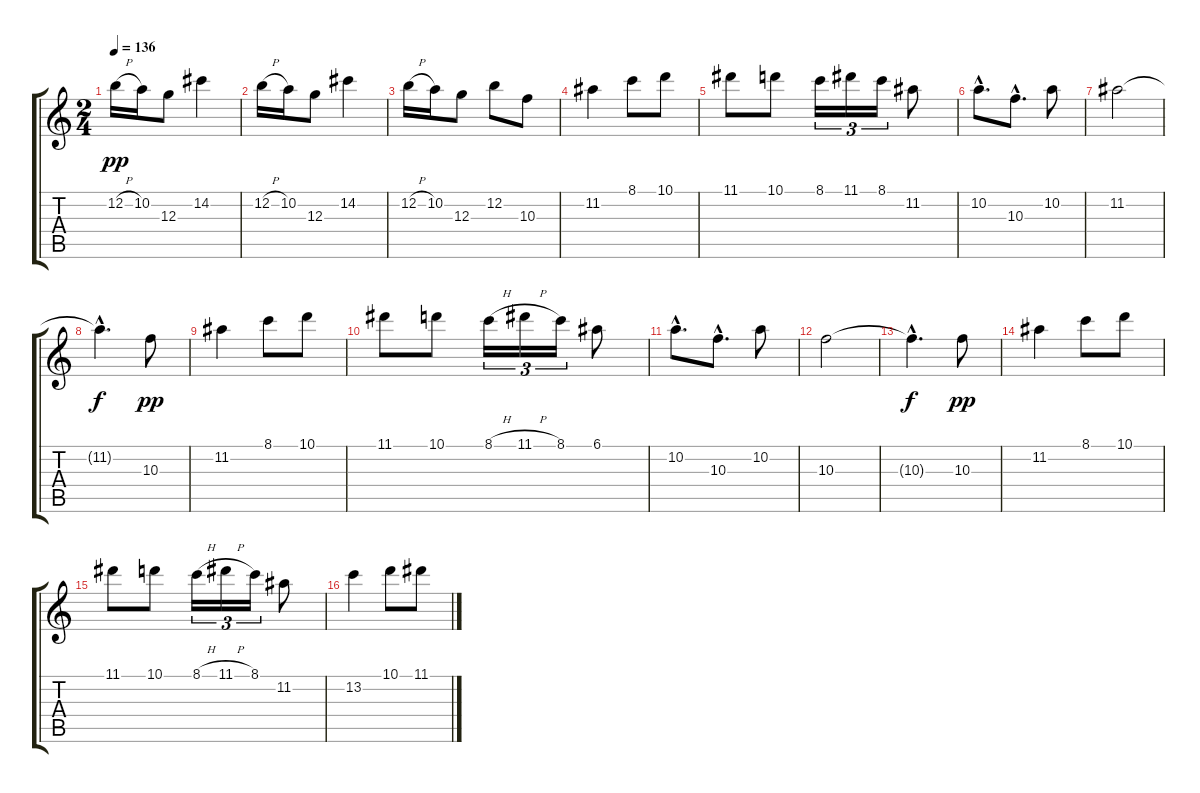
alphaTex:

\track "" {instrument distortionguitar}
\staff {score tabs}
\tuning (E4 B3 G3 D3 A2 E2) {hide}
\ts (2 4)
\tempo 136
\clef g2
\ks c
12.2{h}.16{dy pp} 10.2.16 12.3.8 14.2.4 |
12.2{h}.16 10.2.16 12.3.8 14.2.4 |
12.2{h}.16 10.2.16 12.3.8 12.2.8 10.3.8 |
11.2.4 8.1.8 10.1.8 |
11.1.8 10.1.8 8.1.16{tu (3 2)} 11.1.16{tu (3 2)} 8.1.16{tu (3 2)} 11.2.8 |
10.2{hac}.8{d} 10.3{hac}.8{d} 10.2.8 |
11.2.2 |
11.2{hac t}.4{d dy f} 10.3.8{dy pp} |
11.2.4 8.1.8 10.1.8 |
11.1.8 10.1.8 8.1{h}.16{tu (3 2)} 11.1{h}.16{tu (3 2)} 8.1.16{tu (3 2)} 6.1.8 |
10.2{hac}.8{d} 10.3{hac}.8{d} 10.2.8 |
10.3.2 |
10.3{hac t}.4{d dy f} 10.3.8{dy pp} |
11.2.4 8.1.8 10.1.8 |
11.1.8 10.1.8 8.1{h}.16{tu (3 2)} 11.1{h}.16{tu (3 2)} 8.1.16{tu (3 2)} 11.2.8 |
13.2.4 10.1.8 11.1.8
